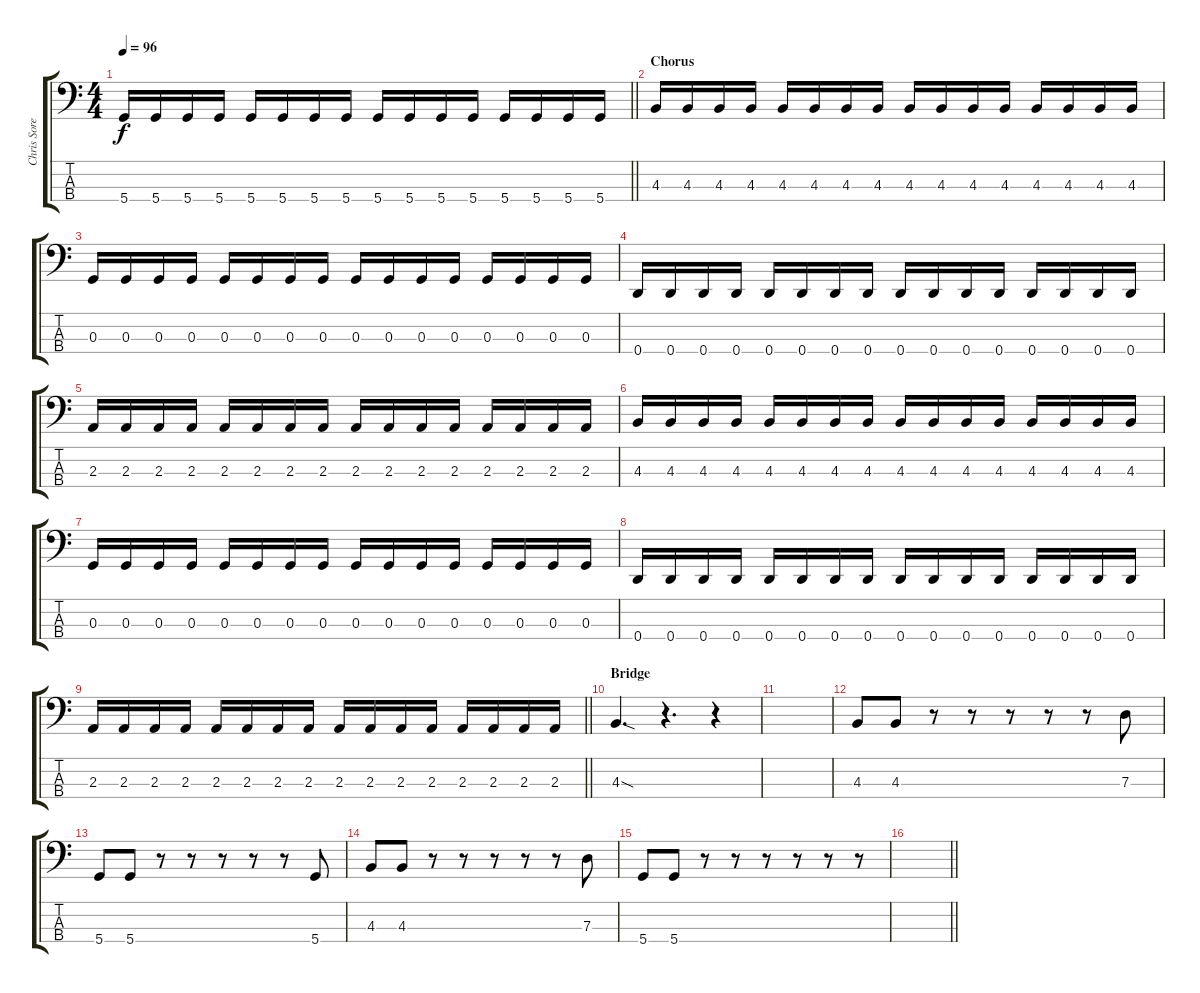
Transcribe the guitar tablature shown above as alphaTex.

\track ("Chris Sorenson" "Chris Sore") {instrument electricbasspick}
\staff {score tabs}
\tuning (F2 C2 G1 D1) {hide}
\ts (4 4)
\tempo 96
\clef f4
\barLineRight lightlight
\ks c
5.4.16{dy f} 5.4.16 5.4.16 5.4.16 5.4.16 5.4.16 5.4.16 5.4.16 5.4.16 5.4.16 5.4.16 5.4.16 5.4.16 5.4.16 5.4.16 5.4.16 |
\section ("" "Chorus")
4.3.16 4.3.16 4.3.16 4.3.16 4.3.16 4.3.16 4.3.16 4.3.16 4.3.16 4.3.16 4.3.16 4.3.16 4.3.16 4.3.16 4.3.16 4.3.16 |
0.3.16 0.3.16 0.3.16 0.3.16 0.3.16 0.3.16 0.3.16 0.3.16 0.3.16 0.3.16 0.3.16 0.3.16 0.3.16 0.3.16 0.3.16 0.3.16 |
0.4.16 0.4.16 0.4.16 0.4.16 0.4.16 0.4.16 0.4.16 0.4.16 0.4.16 0.4.16 0.4.16 0.4.16 0.4.16 0.4.16 0.4.16 0.4.16 |
2.3.16 2.3.16 2.3.16 2.3.16 2.3.16 2.3.16 2.3.16 2.3.16 2.3.16 2.3.16 2.3.16 2.3.16 2.3.16 2.3.16 2.3.16 2.3.16 |
4.3.16 4.3.16 4.3.16 4.3.16 4.3.16 4.3.16 4.3.16 4.3.16 4.3.16 4.3.16 4.3.16 4.3.16 4.3.16 4.3.16 4.3.16 4.3.16 |
0.3.16 0.3.16 0.3.16 0.3.16 0.3.16 0.3.16 0.3.16 0.3.16 0.3.16 0.3.16 0.3.16 0.3.16 0.3.16 0.3.16 0.3.16 0.3.16 |
0.4.16 0.4.16 0.4.16 0.4.16 0.4.16 0.4.16 0.4.16 0.4.16 0.4.16 0.4.16 0.4.16 0.4.16 0.4.16 0.4.16 0.4.16 0.4.16 |
\barLineRight lightlight
2.3.16 2.3.16 2.3.16 2.3.16 2.3.16 2.3.16 2.3.16 2.3.16 2.3.16 2.3.16 2.3.16 2.3.16 2.3.16 2.3.16 2.3.16 2.3.16 |
\section ("" "Bridge")
4.3{sod}.4{d} r.4{d} r.4 |
|
4.3.8 4.3.8 r.8 r.8 r.8 r.8 r.8 7.3.8 |
5.4.8 5.4.8 r.8 r.8 r.8 r.8 r.8 5.4.8 |
4.3.8 4.3.8 r.8 r.8 r.8 r.8 r.8 7.3.8 |
5.4.8 5.4.8 r.8 r.8 r.8 r.8 r.8 r.8 |
\barLineRight lightlight
